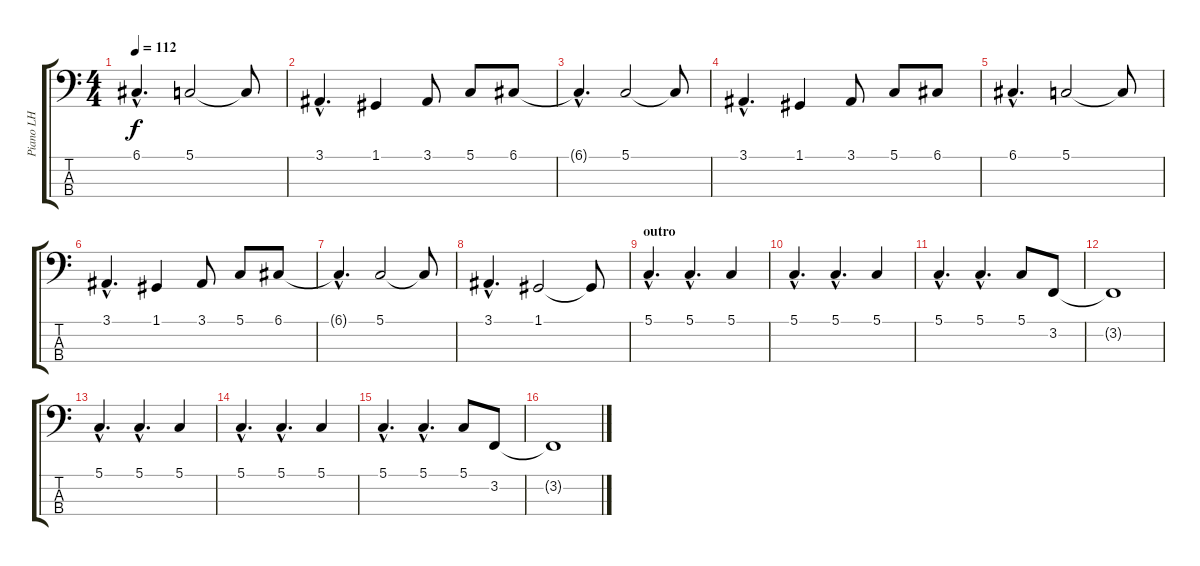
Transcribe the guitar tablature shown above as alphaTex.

\track ("Piano LH  (Davies)" "Piano LH  ") {instrument electricgrandpiano}
\staff {score tabs}
\tuning (G2 D2 A1 E1) {hide}
\ts (4 4)
\tempo 112
\clef f4
\ks c
6.1{hac}.4{d dy f} 5.1.2 5.1{t}.8 |
3.1{hac}.4{d} 1.1.4 3.1.8 5.1.8 6.1.8 |
6.1{hac t}.4{d} 5.1.2 5.1{t}.8 |
3.1{hac}.4{d} 1.1.4 3.1.8 5.1.8 6.1.8 |
6.1{hac}.4{d} 5.1.2 5.1{t}.8 |
3.1{hac}.4{d} 1.1.4 3.1.8 5.1.8 6.1.8 |
6.1{hac t}.4{d} 5.1.2 5.1{t}.8 |
3.1{hac}.4{d} 1.1.2 1.1{t}.8 |
\section ("" "outro")
5.1{hac}.4{d} 5.1{hac}.4{d} 5.1.4 |
5.1{hac}.4{d} 5.1{hac}.4{d} 5.1.4 |
5.1{hac}.4{d} 5.1{hac}.4{d} 5.1.8 3.2.8 |
3.2{t}.1 |
5.1{hac}.4{d} 5.1{hac}.4{d} 5.1.4 |
5.1{hac}.4{d} 5.1{hac}.4{d} 5.1.4 |
5.1{hac}.4{d} 5.1{hac}.4{d} 5.1.8 3.2.8 |
3.2{t}.1
